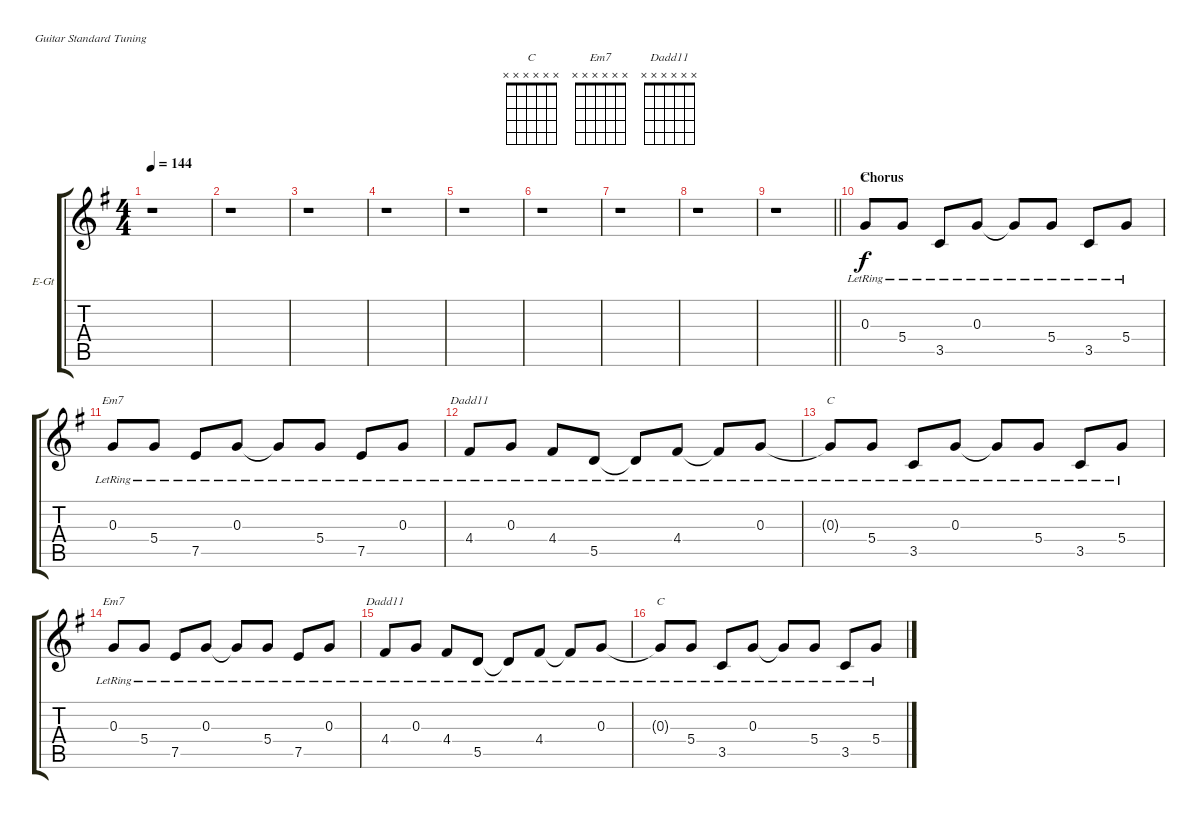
\bracketExtendMode groupsimilarinstruments
\firstSystemTrackNameOrientation horizontal
\otherSystemsTrackNameOrientation horizontal
\track ("Guitar 3" "E-Gt") {instrument distortionguitar}
\staff {score tabs}
\tuning (E4 B3 G3 D3 A2 E2)
\chord ("C" x x x x x x)
\chord ("Em7" x x x x x x)
\chord ("Dadd11" x x x x x x)
\ts (4 4)
\tempo 144
\clef g2
\ks g
r.1{dy f} |
r.1 |
r.1 |
r.1 |
r.1 |
r.1 |
r.1 |
r.1 |
\barLineRight lightlight
r.1 |
\section ("" "Chorus")
0.3{lr}.8{ch "C"} 5.4{lr}.8 3.5{lr}.8 0.3{lr}.8 0.3{lr t}.8 5.4{lr}.8 3.5{lr}.8 5.4{lr}.8 |
0.3{lr}.8{ch "Em7"} 5.4{lr}.8 7.5{lr}.8 0.3{lr}.8 0.3{lr t}.8 5.4{lr}.8 7.5{lr}.8 0.3{lr}.8 |
4.4{lr}.8{ch "Dadd11"} 0.3{lr}.8 4.4{lr}.8 5.5{lr}.8 5.5{lr t}.8 4.4{lr}.8 4.4{lr t}.8 0.3{lr}.8 |
0.3{lr t}.8{ch "C"} 5.4{lr}.8 3.5{lr}.8 0.3{lr}.8 0.3{lr t}.8 5.4{lr}.8 3.5{lr}.8 5.4{lr}.8 |
0.3{lr}.8{ch "Em7"} 5.4{lr}.8 7.5{lr}.8 0.3{lr}.8 0.3{lr t}.8 5.4{lr}.8 7.5{lr}.8 0.3{lr}.8 |
4.4{lr}.8{ch "Dadd11"} 0.3{lr}.8 4.4{lr}.8 5.5{lr}.8 5.5{lr t}.8 4.4{lr}.8 4.4{lr t}.8 0.3{lr}.8 |
0.3{lr t}.8{ch "C"} 5.4{lr}.8 3.5{lr}.8 0.3{lr}.8 0.3{lr t}.8 5.4{lr}.8 3.5{lr}.8 5.4{lr}.8
